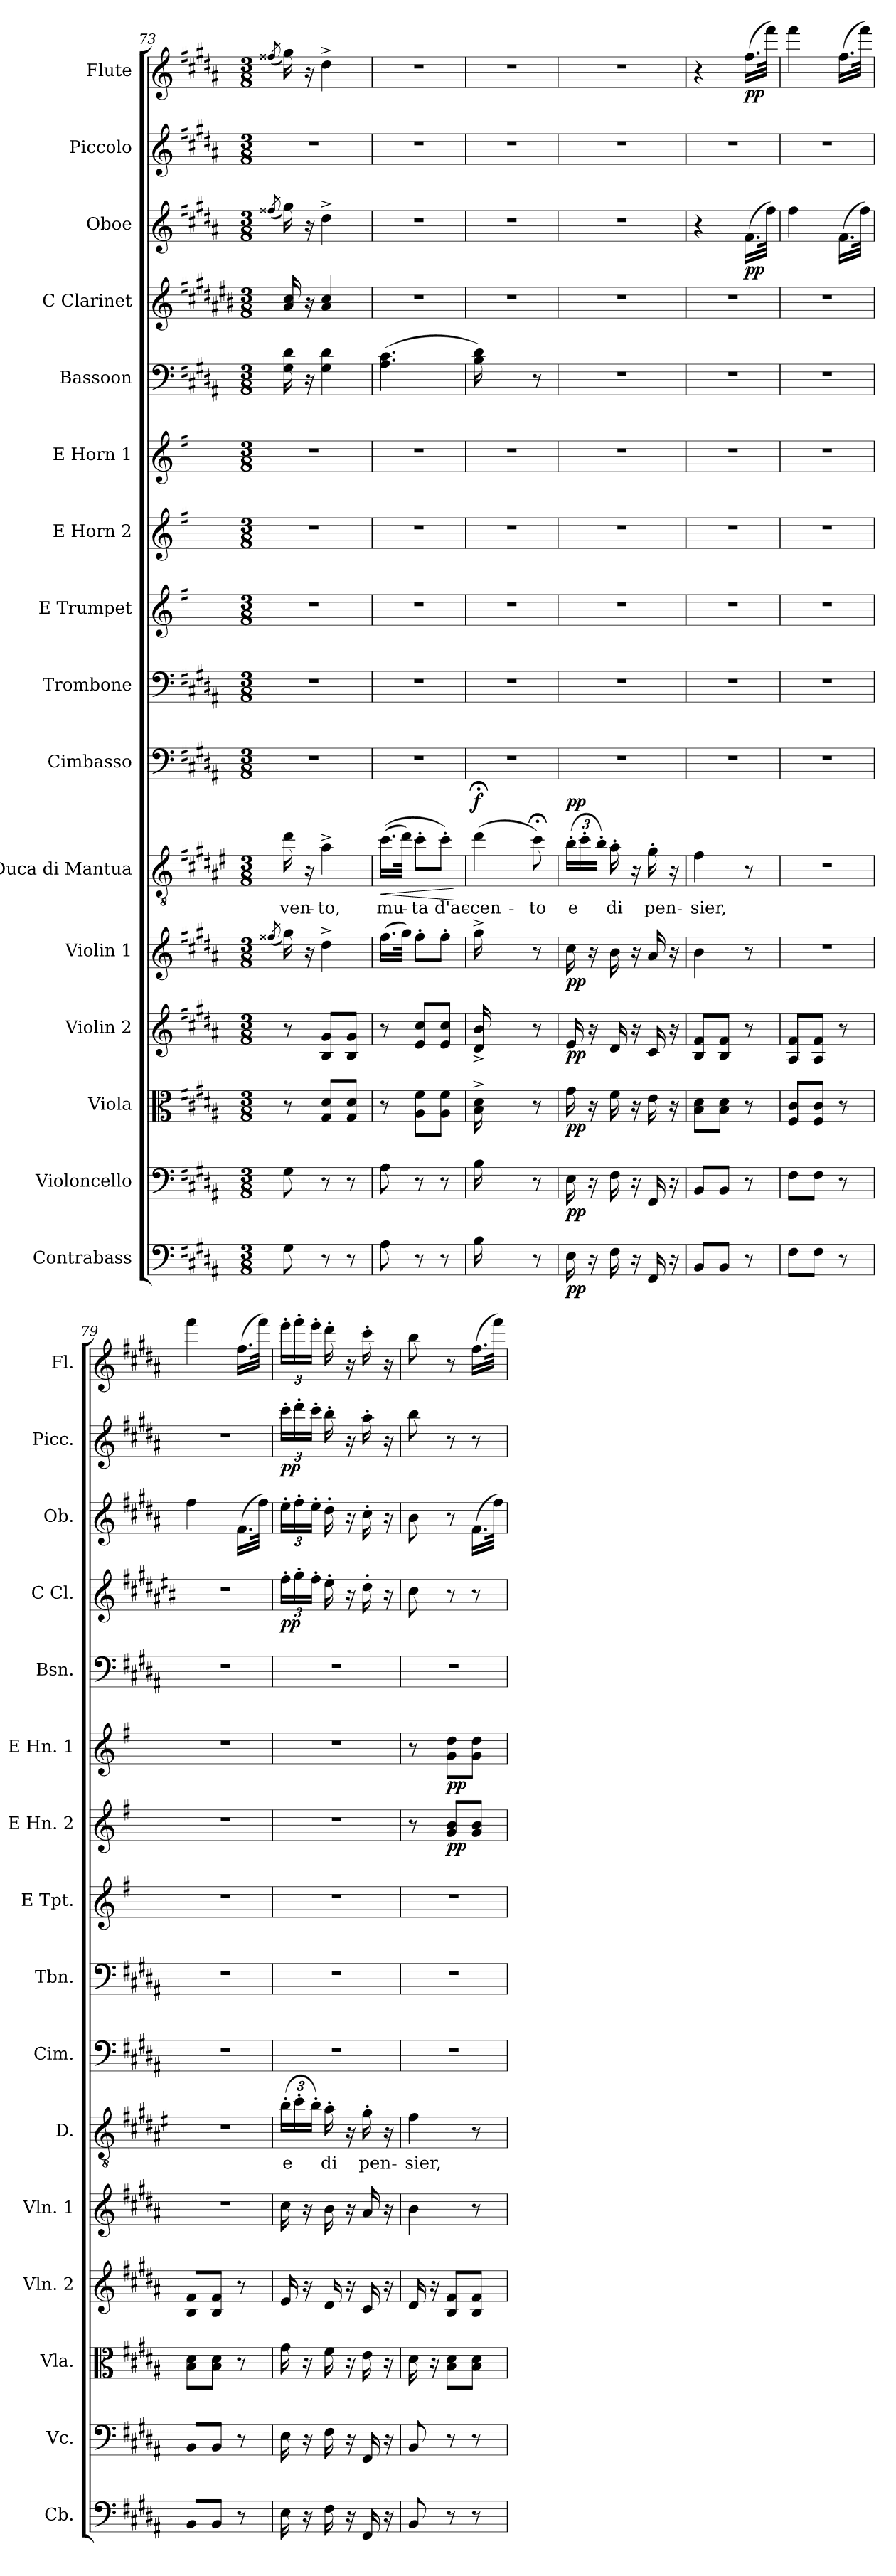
**kern	**dynam	**kern	**dynam	**kern	**dynam	**kern	**dynam	**kern	**dynam	**kern	**text	**dynam	**kern	**kern	**kern	**kern	**dynam	**kern	**dynam	**kern	**kern	**dynam	**kern	**dynam	**kern	**dynam	**kern	**dynam
*part16	*part16	*part15	*part15	*part14	*part14	*part13	*part13	*part12	*part12	*part11	*part11	*part11	*part10	*part9	*part8	*part7	*part7	*part6	*part6	*part5	*part4	*part4	*part3	*part3	*part2	*part2	*part1	*part1
*staff16	*staff16	*staff15	*staff15	*staff14	*staff14	*staff13	*staff13	*staff12	*staff12	*staff11	*staff11	*staff11	*staff10	*staff9	*staff8	*staff7	*staff7	*staff6	*staff6	*staff5	*staff4	*staff4	*staff3	*staff3	*staff2	*staff2	*staff1	*staff1
*I"Contrabass	*	*I"Violoncello	*	*I"Viola	*	*I"Violin 2	*	*I"Violin 1	*	*I"Duca di Mantua	*	*	*I"Cimbasso	*I"Trombone	*I"E Trumpet	*I"E Horn 2	*	*I"E Horn 1	*	*I"Bassoon	*I"C Clarinet	*	*I"Oboe	*	*I"Piccolo	*	*I"Flute	*
*I'Cb.	*	*I'Vc.	*	*I'Vla.	*	*I'Vln. 2	*	*I'Vln. 1	*	*I'D.	*	*	*I'Cim.	*I'Tbn.	*I'E Tpt.	*I'E Hn. 2	*	*I'E Hn. 1	*	*I'Bsn.	*I'C Cl.	*	*I'Ob.	*	*I'Picc.	*	*I'Fl.	*
*clefF4	*	*clefF4	*	*clefC3	*	*clefG2	*	*clefG2	*	*clefGv2	*	*	*clefF4	*clefF4	*clefG2	*clefG2	*	*clefG2	*	*clefF4	*clefG2	*	*clefG2	*	*clefG2	*	*clefG2	*
*ITrd7c12	*	*	*	*	*	*	*	*	*	*ITrd4c7	*	*	*	*	*ITrd-2c-4	*ITrd5c8	*	*ITrd5c8	*	*	*ITrd1c2	*	*	*	*ITrd-7c-12	*	*	*
*k[f#c#g#d#a#]	*	*k[f#c#g#d#a#]	*	*k[f#c#g#d#a#]	*	*k[f#c#g#d#a#]	*	*k[f#c#g#d#a#]	*	*k[f#c#g#d#a#]	*	*	*k[f#c#g#d#a#]	*k[f#c#g#d#a#]	*k[f#c#g#d#a#]	*k[f#c#g#d#a#]	*	*k[f#c#g#d#a#]	*	*k[f#c#g#d#a#]	*k[f#c#g#d#a#]	*	*k[f#c#g#d#a#]	*	*k[f#c#g#d#a#]	*	*k[f#c#g#d#a#]	*
*M3/8	*	*M3/8	*	*M3/8	*	*M3/8	*	*M3/8	*	*M3/8	*	*	*M3/8	*M3/8	*M3/8	*M3/8	*	*M3/8	*	*M3/8	*M3/8	*	*M3/8	*	*M3/8	*	*M3/8	*
=73	=73	=73	=73	=73	=73	=73	=73	=73	=73	=73	=73	=73	=73	=73	=73	=73	=73	=73	=73	=73	=73	=73	=73	=73	=73	=73	=73	=73
.	.	.	.	.	.	.	.	(<8qff##X/	.	.	.	.	.	.	.	.	.	.	.	.	.	.	(<8qff##X/	.	.	.	(<8qff##X/	.
!	!	!	!	!	!	!	!	!	!	!	!LO:LY:b	!	!	!	!	!	!	!	!	!	!	!	!	!	!	!	!	!
8GG#\	.	8G#\	.	8r	.	8r	.	16gg#\)	.	16g#\	ven-	.	4.r	4.r	4.r	4.r	.	4.r	.	16G#\ 16d#\	16g#/ 16b/	.	16gg#\)	.	4.r	.	16gg#\)	.
.	.	.	.	.	.	.	.	16r	.	16r	.	.	.	.	.	.	.	.	.	16r	16r	.	16r	.	.	.	16r	.
!	!	!	!	!	!	!	!	!	!	!	!LO:LY:b	!	!	!	!	!	!	!	!	!	!	!	!	!	!	!	!	!
8r	.	8r	.	8G#/ 8d#/L	.	8B/ 8g#/L	.	4dd#^\	.	4d#^\	-to,	.	.	.	.	.	.	.	.	4G#\ 4d#\	4g#/ 4b/	.	4dd#^\	.	.	.	4dd#^\	.
8r	.	8r	.	8G#/ 8d#/J	.	8B/ 8g#/J	.	.	.	.	.	.	.	.	.	.	.	.	.	.	.	.	.	.	.	.	.	.
=74	=74	=74	=74	=74	=74	=74	=74	=74	=74	=74	=74	=74	=74	=74	=74	=74	=74	=74	=74	=74	=74	=74	=74	=74	=74	=74	=74	=74
*	*	*	*	*	*	*	*	*	*	*	*	*	*	*	*	*	*	*	*	*	*	*	*	*	*	*	*MM68	*
!	!	!	!	!	!	!	!	!	!	!	!LO:LY:b	!LO:HP:b	!	!	!	!	!	!	!	!	!	!	!	!	!	!	!	!
*	*	*	*	*	*	*	*	*	*	*	*	*	*	*	*	*	*	*	*	*	*	*	*	*	*	*	*^	*
*	*	*	*	*	*	*	*	*	*	*	*	*	*	*	*	*	*	*	*	*	*	*	*	*	*	*	*	*^	*
8AA#\	.	8A#\	.	8r	.	8r	.	(>16.ff#\LL	.	(>(>16.f#\LL	mu-	<	4.r	4.r	4.r	4.r	.	4.r	.	(>4.A#\ 4.c#\	4.r	.	4.r	.	4.r	.	4.r	8ryy	4ryy	.
.	.	.	.	.	.	.	.	32gg#\JJk)	.	32g#\JJk)	.	.	.	.	.	.	.	.	.	.	.	.	.	.	.	.	.	.	.	.
*	*	*	*	*	*	*	*	*	*	*	*	*	*	*	*	*	*	*	*	*	*	*	*	*	*	*	*MM67	*	*	*
!	!	!	!	!	!	!	!	!	!	!	!LO:LY:b	!	!	!	!	!	!	!	!	!	!	!	!	!	!	!	!	!	!	!
8r	.	8r	.	8A#\ 8f#\L	.	8e/ 8cc#/L	.	8ff#'\L	.	8f#'\L	-ta	.	.	.	.	.	.	.	.	.	.	.	.	.	.	.	.	4ryy	.	.
*	*	*	*	*	*	*	*	*	*	*	*	*	*	*	*	*	*	*	*	*	*	*	*	*	*	*	*MM66	*	*	*
!	!	!	!	!	!	!	!	!	!	!	!LO:LY:b	!	!	!	!	!	!	!	!	!	!	!	!	!	!	!	!	!	!	!
8r	.	8r	.	8A#\ 8f#\J	.	8e/ 8cc#/J	.	8ff#'\J	.	8f#'\J)	d'ac-	.	.	.	.	.	.	.	.	.	.	.	.	.	.	.	.	.	8ryy	.
.	.	.	.	.	.	.	.	.	.	.	.	[	.	.	.	.	.	.	.	.	.	.	.	.	.	.	.	.	.	.
*	*	*	*	*	*	*	*	*	*	*	*	*	*	*	*	*	*	*	*	*	*	*	*	*	*	*	*v	*v	*v	*
=75	=75	=75	=75	=75	=75	=75	=75	=75	=75	=75	=75	=75	=75	=75	=75	=75	=75	=75	=75	=75	=75	=75	=75	=75	=75	=75	=75	=75
*	*	*	*	*	*	*	*	*	*	*	*	*	*	*	*	*	*	*	*	*	*	*	*	*	*	*	*MM65	*
*	*	*	*	*	*	*	*	*	*	*	*	*	*	*	*	*	*	*	*	*	*	*	*	*	*	*	*^	*
*	*	*	*	*	*	*	*	*	*	*	*	*	*	*	*	*	*	*	*	*	*	*	*	*	*	*	*	*^	*
!	!	!	!	!	!	!	!	!	!	!	!LO:LY:b	!LO:DY:b	!	!	!	!	!	!	!	!	!	!	!	!	!	!	!	!	!	!
*	*	*	*	*	*	*	*	*	*	*	*	*	*	*	*	*	*	*	*	*	*	*	*	*	*	*	*v	*v	*v	*
16BB\	.	16B\	.	16B\^ 16d#\^	.	16d#/^ 16b/^	.	16gg#^\	.	(>4g#;<\	-cen-	f	4.r	4.r	4.r	4.r	.	4.r	.	16B\ 16d#\)	4.r	.	4.r	.	4.r	.	4.r	.
16ryy	.	16ryy	.	16ryy	.	16ryy	.	16ryy	.	.	.	.	.	.	.	.	.	.	.	16ryy	.	.	.	.	.	.	.	.
8r;<yy	.	8r;<yy	.	8r;<yy	.	8r;<yy	.	8r;<yy	.	.	.	.	.	.	.	.	.	.	.	8r;<yy	.	.	.	.	.	.	.	.
!	!	!	!	!	!	!	!	!	!	!	!LO:LY:b	!	!	!	!	!	!	!	!	!	!	!	!	!	!	!	!	!
8r	.	8r	.	8r	.	8r	.	8r	.	8f#;<\)	-to	.	.	.	.	.	.	.	.	8r	.	.	.	.	.	.	.	.
!!LO:PB:g=z
=76	=76	=76	=76	=76	=76	=76	=76	=76	=76	=76	=76	=76	=76	=76	=76	=76	=76	=76	=76	=76	=76	=76	=76	=76	=76	=76	=76	=76
*	*	*	*	*	*	*	*	*	*	*Xbrackettup	*	*	*	*	*	*	*	*	*	*	*	*	*	*	*	*	*	*
*	*	*	*	*	*	*	*	*	*	*	*	*	*	*	*	*	*	*	*	*	*	*	*	*	*	*	*MM69	*
!	!LO:DY:b	!	!LO:DY:b	!	!LO:DY:b	!	!LO:DY:b	!	!LO:DY:b	!	!LO:LY:b	!LO:DY:b	!	!	!	!	!	!	!	!	!	!	!	!	!	!	!	!
16EE\	pp	16E\	pp	16g#\	pp	16e/	pp	16cc#\	pp	(>24e'\LL	e	pp	4.r	4.r	4.r	4.r	.	4.r	.	4.r	4.r	.	4.r	.	4.r	.	4.r	.
.	.	.	.	.	.	.	.	.	.	24f#'\	.	.	.	.	.	.	.	.	.	.	.	.	.	.	.	.	.	.
16r	.	16r	.	16r	.	16r	.	16r	.	.	.	.	.	.	.	.	.	.	.	.	.	.	.	.	.	.	.	.
.	.	.	.	.	.	.	.	.	.	24e'\JJ)	.	.	.	.	.	.	.	.	.	.	.	.	.	.	.	.	.	.
!	!	!	!	!	!	!	!	!	!	!	!LO:LY:b	!	!	!	!	!	!	!	!	!	!	!	!	!	!	!	!	!
16FF#\	.	16F#\	.	16f#\	.	16d#/	.	16b\	.	16d#'\	di	.	.	.	.	.	.	.	.	.	.	.	.	.	.	.	.	.
16r	.	16r	.	16r	.	16r	.	16r	.	16r	.	.	.	.	.	.	.	.	.	.	.	.	.	.	.	.	.	.
!	!	!	!	!	!	!	!	!	!	!	!LO:LY:b	!	!	!	!	!	!	!	!	!	!	!	!	!	!	!	!	!
16FFF#/	.	16FF#/	.	16e\	.	16c#/	.	16a#/	.	16c#'\	pen-	.	.	.	.	.	.	.	.	.	.	.	.	.	.	.	.	.
16r	.	16r	.	16r	.	16r	.	16r	.	16r	.	.	.	.	.	.	.	.	.	.	.	.	.	.	.	.	.	.
=77	=77	=77	=77	=77	=77	=77	=77	=77	=77	=77	=77	=77	=77	=77	=77	=77	=77	=77	=77	=77	=77	=77	=77	=77	=77	=77	=77	=77
!	!	!	!	!	!	!	!	!	!	!	!LO:LY:b	!	!	!	!	!	!	!	!	!	!	!	!	!	!	!	!	!
8BBB/L	.	8BB/L	.	8B\ 8d#\L	.	8B/ 8f#/L	.	4b\	.	4B\	-sier,	.	4.r	4.r	4.r	4.r	.	4.r	.	4.r	4.r	.	4r	.	4.r	.	4r	.
8BBB/J	.	8BB/J	.	8B\ 8d#\J	.	8B/ 8f#/J	.	.	.	.	.	.	.	.	.	.	.	.	.	.	.	.	.	.	.	.	.	.
!	!	!	!	!	!	!	!	!	!	!	!	!	!	!	!	!	!	!	!	!	!	!	!	!LO:DY:b	!	!	!	!LO:DY:b
8r	.	8r	.	8r	.	8r	.	8r	.	8r	.	.	.	.	.	.	.	.	.	.	.	.	(>16.f#\LL	pp	.	.	(>16.ff#\LL	pp
.	.	.	.	.	.	.	.	.	.	.	.	.	.	.	.	.	.	.	.	.	.	.	32ff#\JJk)	.	.	.	32fff#\JJk)	.
=78	=78	=78	=78	=78	=78	=78	=78	=78	=78	=78	=78	=78	=78	=78	=78	=78	=78	=78	=78	=78	=78	=78	=78	=78	=78	=78	=78	=78
8FF#\L	.	8F#\L	.	8F#/ 8c#/L	.	8A#/ 8f#/L	.	4.r	.	4.r	.	.	4.r	4.r	4.r	4.r	.	4.r	.	4.r	4.r	.	4ff#\	.	4.r	.	4fff#\	.
8FF#\J	.	8F#\J	.	8F#/ 8c#/J	.	8A#/ 8f#/J	.	.	.	.	.	.	.	.	.	.	.	.	.	.	.	.	.	.	.	.	.	.
8r	.	8r	.	8r	.	8r	.	.	.	.	.	.	.	.	.	.	.	.	.	.	.	.	(>16.f#\LL	.	.	.	(>16.ff#\LL	.
.	.	.	.	.	.	.	.	.	.	.	.	.	.	.	.	.	.	.	.	.	.	.	32ff#\JJk)	.	.	.	32fff#\JJk)	.
=79	=79	=79	=79	=79	=79	=79	=79	=79	=79	=79	=79	=79	=79	=79	=79	=79	=79	=79	=79	=79	=79	=79	=79	=79	=79	=79	=79	=79
8BBB/L	.	8BB/L	.	8B\ 8d#\L	.	8B/ 8f#/L	.	4.r	.	4.r	.	.	4.r	4.r	4.r	4.r	.	4.r	.	4.r	4.r	.	4ff#\	.	4.r	.	4fff#\	.
8BBB/J	.	8BB/J	.	8B\ 8d#\J	.	8B/ 8f#/J	.	.	.	.	.	.	.	.	.	.	.	.	.	.	.	.	.	.	.	.	.	.
8r	.	8r	.	8r	.	8r	.	.	.	.	.	.	.	.	.	.	.	.	.	.	.	.	(>16.f#\LL	.	.	.	(>16.ff#\LL	.
.	.	.	.	.	.	.	.	.	.	.	.	.	.	.	.	.	.	.	.	.	.	.	32ff#\JJk)	.	.	.	32fff#\JJk)	.
=80	=80	=80	=80	=80	=80	=80	=80	=80	=80	=80	=80	=80	=80	=80	=80	=80	=80	=80	=80	=80	=80	=80	=80	=80	=80	=80	=80	=80
!	!	!	!	!	!	!	!	!	!	!	!LO:LY:b	!	!	!	!	!	!	!	!	!	!	!	!	!	!	!	!	!
*	*	*	*	*	*	*	*	*	*	*	*	*	*	*	*	*	*	*	*	*	*Xbrackettup	*	*Xbrackettup	*	*Xbrackettup	*	*Xbrackettup	*
!	!	!	!	!	!	!	!	!	!	!	!	!	!	!	!	!	!	!	!	!	!	!LO:DY:b	!	!	!	!LO:DY:b	!	!
16EE\	.	16E\	.	16g#\	.	16e/	.	16cc#\	.	(>24e'\LL	e	.	4.r	4.r	4.r	4.r	.	4.r	.	4.r	24ee'\LL	pp	24ee'\LL	.	24cccc#'\LL	pp	24eee'\LL	.
.	.	.	.	.	.	.	.	.	.	24f#'\	.	.	.	.	.	.	.	.	.	.	24ff#'\	.	24ff#'\	.	24dddd#'\	.	24fff#'\	.
16r	.	16r	.	16r	.	16r	.	16r	.	.	.	.	.	.	.	.	.	.	.	.	.	.	.	.	.	.	.	.
.	.	.	.	.	.	.	.	.	.	24e'\JJ)	.	.	.	.	.	.	.	.	.	.	24ee'\JJ	.	24ee'\JJ	.	24cccc#'\JJ	.	24eee'\JJ	.
!	!	!	!	!	!	!	!	!	!	!	!LO:LY:b	!	!	!	!	!	!	!	!	!	!	!	!	!	!	!	!	!
16FF#\	.	16F#\	.	16f#\	.	16d#/	.	16b\	.	16d#'\	di	.	.	.	.	.	.	.	.	.	16dd#'\	.	16dd#'\	.	16bbb'\	.	16ddd#'\	.
16r	.	16r	.	16r	.	16r	.	16r	.	16r	.	.	.	.	.	.	.	.	.	.	16r	.	16r	.	16r	.	16r	.
!	!	!	!	!	!	!	!	!	!	!	!LO:LY:b	!	!	!	!	!	!	!	!	!	!	!	!	!	!	!	!	!
16FFF#/	.	16FF#/	.	16e\	.	16c#/	.	16a#/	.	16c#'\	pen-	.	.	.	.	.	.	.	.	.	16cc#'\	.	16cc#'\	.	16aaa#'\	.	16ccc#'\	.
16r	.	16r	.	16r	.	16r	.	16r	.	16r	.	.	.	.	.	.	.	.	.	.	16r	.	16r	.	16r	.	16r	.
=81	=81	=81	=81	=81	=81	=81	=81	=81	=81	=81	=81	=81	=81	=81	=81	=81	=81	=81	=81	=81	=81	=81	=81	=81	=81	=81	=81	=81
!	!	!	!	!	!	!	!	!	!	!	!LO:LY:b	!	!	!	!	!	!	!	!	!	!	!	!	!	!	!	!	!
8BBB/	.	8BB/	.	16d#\	.	16d#/	.	4b\	.	4B\	-sier,	.	4.r	4.r	4.r	8r	.	8r	.	4.r	8b\	.	8b\	.	8bbb\	.	8bb\	.
.	.	.	.	16r	.	16r	.	.	.	.	.	.	.	.	.	.	.	.	.	.	.	.	.	.	.	.	.	.
!	!	!	!	!	!	!	!	!	!	!	!	!	!	!	!	!	!LO:DY:b	!	!LO:DY:b	!	!	!	!	!	!	!	!	!
8r	.	8r	.	8B\ 8d#\L	.	8B/ 8f#/L	.	.	.	.	.	.	.	.	.	8B/ 8d#/L	pp	8B\ 8f#\L	pp	.	8r	.	8r	.	8r	.	8r	.
8r	.	8r	.	8B\ 8d#\J	.	8B/ 8f#/J	.	8r	.	8r	.	.	.	.	.	8B/ 8d#/J	.	8B\ 8f#\J	.	.	8r	.	(>16.f#\LL	.	8r	.	(>16.ff#\LL	.
.	.	.	.	.	.	.	.	.	.	.	.	.	.	.	.	.	.	.	.	.	.	.	32ff#\JJk)	.	.	.	32fff#\JJk)	.
=	=	=	=	=	=	=	=	=	=	=	=	=	=	=	=	=	=	=	=	=	=	=	=	=	=	=	=	=
*-	*-	*-	*-	*-	*-	*-	*-	*-	*-	*-	*-	*-	*-	*-	*-	*-	*-	*-	*-	*-	*-	*-	*-	*-	*-	*-	*-	*-
